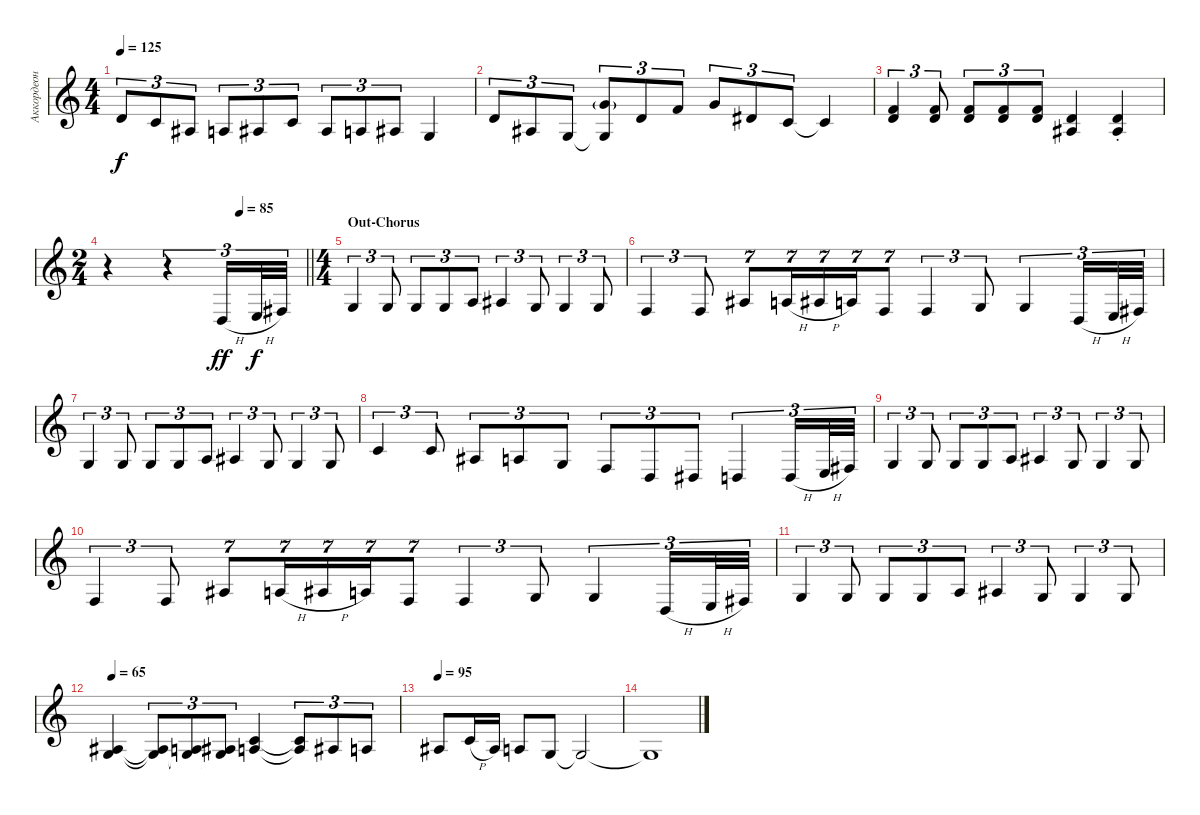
\track ("Аккордеон" "Аккордеон") {instrument accordion}
\staff {score}
\tuning (E4 B3 G3 D3 A2 E2) {hide}
\ts (4 4)
\tempo 125
\clef g2
\ks c
3.2.8{tu (3 2) dy f} 5.3.8{tu (3 2)} 3.3.8{tu (3 2)} 2.3.8{tu (3 2)} 3.3.8{tu (3 2)} 5.3.8{tu (3 2)} 3.3.8{tu (3 2)} 2.3.8{tu (3 2)} 3.3.8{tu (3 2)} 0.3.4 |
3.2.8{tu (3 2)} 3.3.8{tu (3 2)} 5.4.8{tu (3 2)} (3.1{g} 5.4{t}).8{tu (3 2)} 3.2.8{tu (3 2)} 6.2.8{tu (3 2)} 3.1.8{tu (3 2)} 4.2.8{tu (3 2)} 5.3.8{tu (3 2)} 5.3{t}.4 |
(6.2 7.3).4{tu (3 2)} (6.2 7.3).8{tu (3 2)} (6.2 7.3).8{tu (3 2)} (6.2 7.3).8{tu (3 2)} (6.2 7.3).8{tu (3 2)} (3.2 3.3).4 (3.2{st} 3.3{st}).4 |
\ts (2 4)
\tempo (85 0.6666666666666666)
\barLineRight lightlight
r.4 r.4{tu (3 2)} 0.4{h}.16{tu (3 2) dy ff} 2.4{h}.32{tu (3 2) dy f} 4.4.32{tu (3 2)} |
\ts (4 4)
\section ("" "Out-Chorus")
5.4.4{tu (3 2)} 5.4.8{tu (3 2)} 5.4.8{tu (3 2)} 5.4.8{tu (3 2)} 2.3.8{tu (3 2)} 3.3.4{tu (3 2)} 5.4.8{tu (3 2)} 5.4.4{tu (3 2)} 5.4.8{tu (3 2)} |
3.4.4{tu (3 2)} 3.4.8{tu (3 2)} 3.3.8{tu (7 4)} 2.3{h}.16{tu (7 4)} 3.3{h}.16{tu (7 4)} 2.3.16{tu (7 4)} 3.4.8{tu (7 4)} 3.4.4{tu (3 2)} 5.4.8{tu (3 2)} 5.4.4{tu (3 2)} 0.4{h}.16{tu (3 2)} 2.4{h}.32{tu (3 2)} 4.4.32{tu (3 2)} |
5.4.4{tu (3 2)} 5.4.8{tu (3 2)} 5.4.8{tu (3 2)} 5.4.8{tu (3 2)} 2.3.8{tu (3 2)} 3.3.4{tu (3 2)} 5.4.8{tu (3 2)} 5.4.4{tu (3 2)} 5.4.8{tu (3 2)} |
5.3.4{tu (3 2)} 5.3.8{tu (3 2)} 3.3.8{tu (3 2)} 2.3.8{tu (3 2)} 5.4.8{tu (3 2)} 3.4.8{tu (3 2)} 5.5.8{tu (3 2)} 6.5.8{tu (3 2)} 5.5.4{tu (3 2)} 0.4{h}.16{tu (3 2)} 2.4{h}.32{tu (3 2)} 4.4.32{tu (3 2)} |
5.4.4{tu (3 2)} 5.4.8{tu (3 2)} 5.4.8{tu (3 2)} 5.4.8{tu (3 2)} 2.3.8{tu (3 2)} 3.3.4{tu (3 2)} 5.4.8{tu (3 2)} 5.4.4{tu (3 2)} 5.4.8{tu (3 2)} |
3.4.4{tu (3 2)} 3.4.8{tu (3 2)} 3.3.8{tu (7 4)} 2.3{h}.16{tu (7 4)} 3.3{h}.16{tu (7 4)} 2.3.16{tu (7 4)} 3.4.8{tu (7 4)} 3.4.4{tu (3 2)} 5.4.8{tu (3 2)} 5.4.4{tu (3 2)} 0.4{h}.16{tu (3 2)} 2.4{h}.32{tu (3 2)} 4.4.32{tu (3 2)} |
5.4.4{tu (3 2)} 5.4.8{tu (3 2)} 5.4.8{tu (3 2)} 5.4.8{tu (3 2)} 2.3.8{tu (3 2)} 3.3.4{tu (3 2)} 5.4.8{tu (3 2)} 5.4.4{tu (3 2)} 5.4.8{tu (3 2)} |
\tempo 65
(3.3 5.4).4 (3.3{t} 5.4{t}).8{tu (3 2)} (2.3 5.4{t}).8{tu (3 2)} (3.3 5.4{t}).8{tu (3 2)} (5.3 7.4).4 (5.3{t} 7.4{t}).8{tu (3 2)} 3.3.8{tu (3 2)} 2.3.8{tu (3 2)} |
\tempo 95
3.3.8 5.3{h}.16 3.3.16 2.3.8 0.3.8 0.3{t}.2 |
0.3{t}.1{volume 0}
